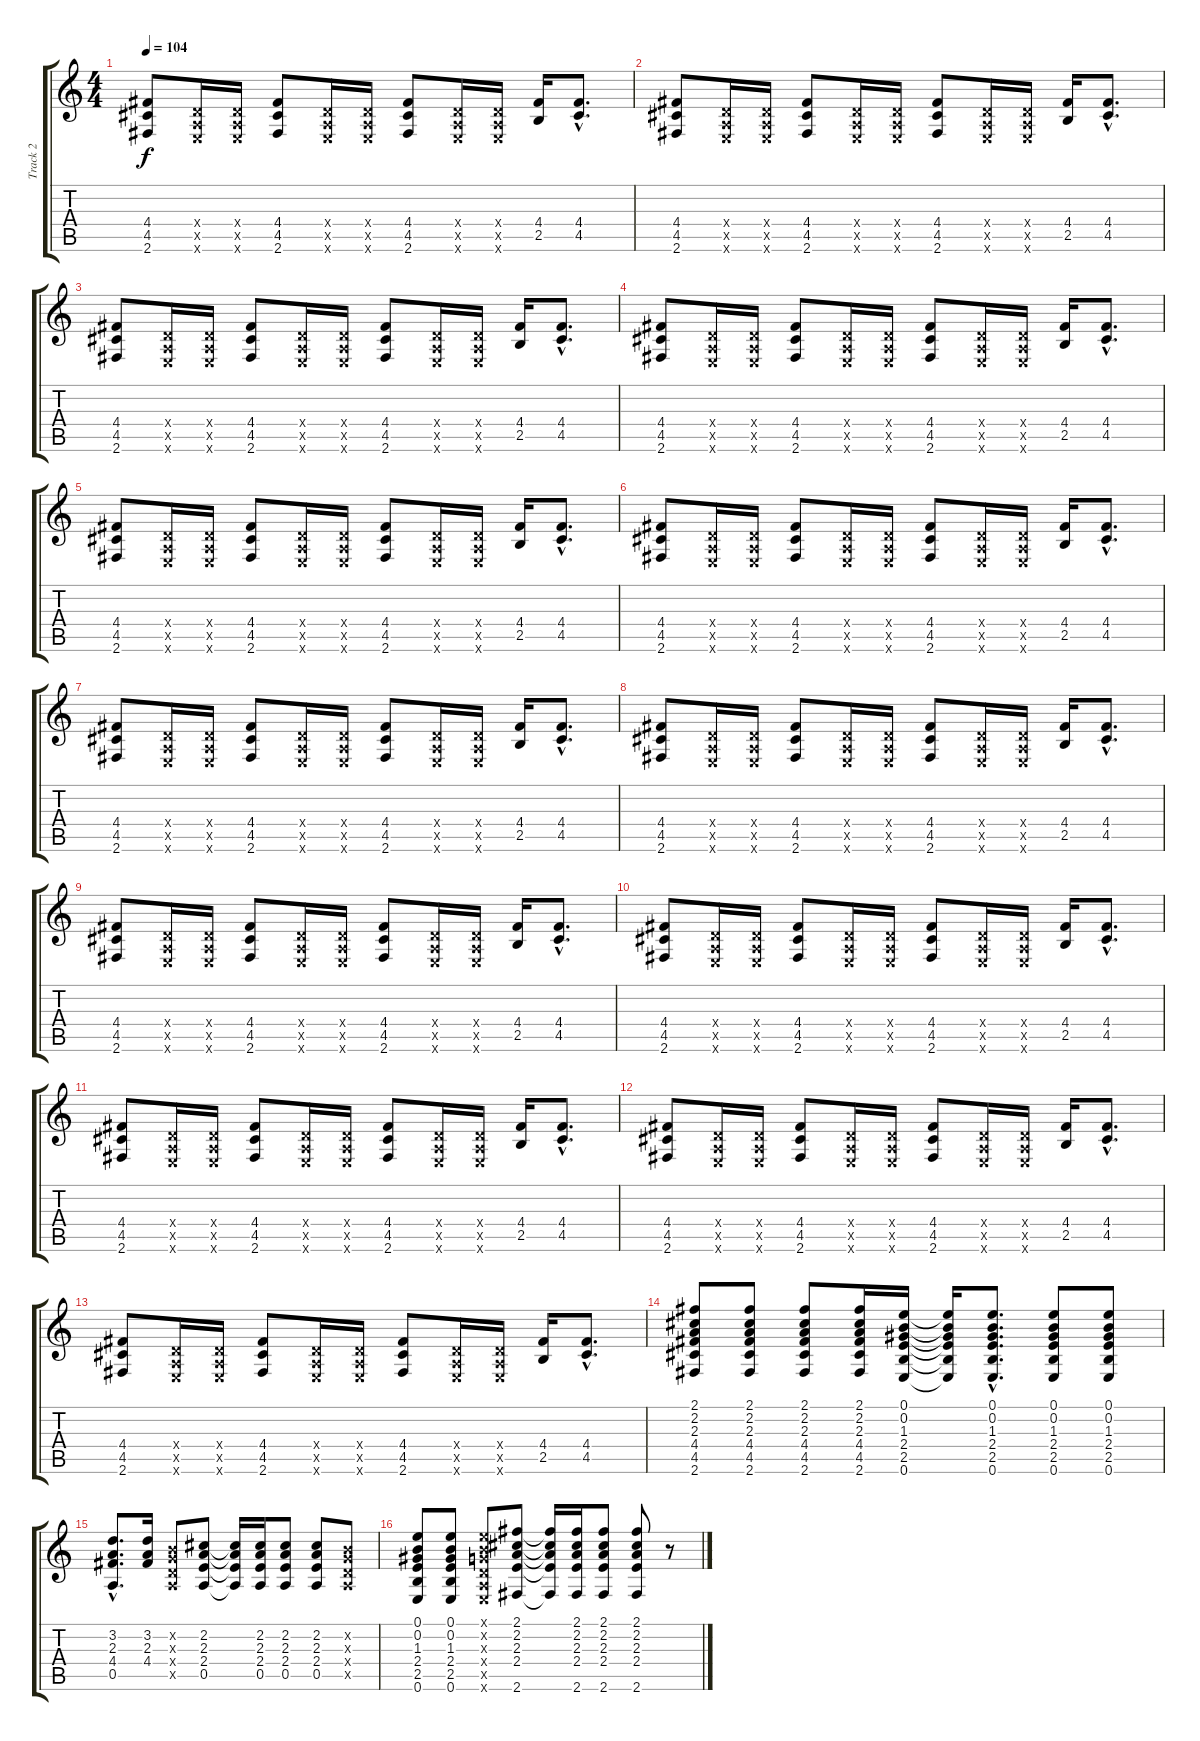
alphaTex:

\track ("Track 2" "Track 2") {instrument acousticguitarsteel}
\staff {score tabs}
\tuning (E4 B3 G3 D3 A2 E2) {hide}
\ts (4 4)
\tempo 104
\clef g2
\ks c
(4.4 4.5 2.6).8{dy f} (0.4{x} 0.5{x} 0.6{x}).16 (0.4{x} 0.5{x} 0.6{x}).16 (4.4 4.5 2.6).8 (0.4{x} 0.5{x} 0.6{x}).16 (0.4{x} 0.5{x} 0.6{x}).16 (4.4 4.5 2.6).8 (0.4{x} 0.5{x} 0.6{x}).16 (0.4{x} 0.5{x} 0.6{x}).16 (4.4 2.5).16 (4.4{hac} 4.5{hac}).8{d} |
(4.4 4.5 2.6).8 (0.4{x} 0.5{x} 0.6{x}).16 (0.4{x} 0.5{x} 0.6{x}).16 (4.4 4.5 2.6).8 (0.4{x} 0.5{x} 0.6{x}).16 (0.4{x} 0.5{x} 0.6{x}).16 (4.4 4.5 2.6).8 (0.4{x} 0.5{x} 0.6{x}).16 (0.4{x} 0.5{x} 0.6{x}).16 (4.4 2.5).16 (4.4{hac} 4.5{hac}).8{d} |
(4.4 4.5 2.6).8 (0.4{x} 0.5{x} 0.6{x}).16 (0.4{x} 0.5{x} 0.6{x}).16 (4.4 4.5 2.6).8 (0.4{x} 0.5{x} 0.6{x}).16 (0.4{x} 0.5{x} 0.6{x}).16 (4.4 4.5 2.6).8 (0.4{x} 0.5{x} 0.6{x}).16 (0.4{x} 0.5{x} 0.6{x}).16 (4.4 2.5).16 (4.4{hac} 4.5{hac}).8{d} |
(4.4 4.5 2.6).8 (0.4{x} 0.5{x} 0.6{x}).16 (0.4{x} 0.5{x} 0.6{x}).16 (4.4 4.5 2.6).8 (0.4{x} 0.5{x} 0.6{x}).16 (0.4{x} 0.5{x} 0.6{x}).16 (4.4 4.5 2.6).8 (0.4{x} 0.5{x} 0.6{x}).16 (0.4{x} 0.5{x} 0.6{x}).16 (4.4 2.5).16 (4.4{hac} 4.5{hac}).8{d} |
(4.4 4.5 2.6).8 (0.4{x} 0.5{x} 0.6{x}).16 (0.4{x} 0.5{x} 0.6{x}).16 (4.4 4.5 2.6).8 (0.4{x} 0.5{x} 0.6{x}).16 (0.4{x} 0.5{x} 0.6{x}).16 (4.4 4.5 2.6).8 (0.4{x} 0.5{x} 0.6{x}).16 (0.4{x} 0.5{x} 0.6{x}).16 (4.4 2.5).16 (4.4{hac} 4.5{hac}).8{d} |
(4.4 4.5 2.6).8 (0.4{x} 0.5{x} 0.6{x}).16 (0.4{x} 0.5{x} 0.6{x}).16 (4.4 4.5 2.6).8 (0.4{x} 0.5{x} 0.6{x}).16 (0.4{x} 0.5{x} 0.6{x}).16 (4.4 4.5 2.6).8 (0.4{x} 0.5{x} 0.6{x}).16 (0.4{x} 0.5{x} 0.6{x}).16 (4.4 2.5).16 (4.4{hac} 4.5{hac}).8{d} |
(4.4 4.5 2.6).8 (0.4{x} 0.5{x} 0.6{x}).16 (0.4{x} 0.5{x} 0.6{x}).16 (4.4 4.5 2.6).8 (0.4{x} 0.5{x} 0.6{x}).16 (0.4{x} 0.5{x} 0.6{x}).16 (4.4 4.5 2.6).8 (0.4{x} 0.5{x} 0.6{x}).16 (0.4{x} 0.5{x} 0.6{x}).16 (4.4 2.5).16 (4.4{hac} 4.5{hac}).8{d} |
(4.4 4.5 2.6).8 (0.4{x} 0.5{x} 0.6{x}).16 (0.4{x} 0.5{x} 0.6{x}).16 (4.4 4.5 2.6).8 (0.4{x} 0.5{x} 0.6{x}).16 (0.4{x} 0.5{x} 0.6{x}).16 (4.4 4.5 2.6).8 (0.4{x} 0.5{x} 0.6{x}).16 (0.4{x} 0.5{x} 0.6{x}).16 (4.4 2.5).16 (4.4{hac} 4.5{hac}).8{d} |
(4.4 4.5 2.6).8 (0.4{x} 0.5{x} 0.6{x}).16 (0.4{x} 0.5{x} 0.6{x}).16 (4.4 4.5 2.6).8 (0.4{x} 0.5{x} 0.6{x}).16 (0.4{x} 0.5{x} 0.6{x}).16 (4.4 4.5 2.6).8 (0.4{x} 0.5{x} 0.6{x}).16 (0.4{x} 0.5{x} 0.6{x}).16 (4.4 2.5).16 (4.4{hac} 4.5{hac}).8{d} |
(4.4 4.5 2.6).8 (0.4{x} 0.5{x} 0.6{x}).16 (0.4{x} 0.5{x} 0.6{x}).16 (4.4 4.5 2.6).8 (0.4{x} 0.5{x} 0.6{x}).16 (0.4{x} 0.5{x} 0.6{x}).16 (4.4 4.5 2.6).8 (0.4{x} 0.5{x} 0.6{x}).16 (0.4{x} 0.5{x} 0.6{x}).16 (4.4 2.5).16 (4.4{hac} 4.5{hac}).8{d} |
(4.4 4.5 2.6).8 (0.4{x} 0.5{x} 0.6{x}).16 (0.4{x} 0.5{x} 0.6{x}).16 (4.4 4.5 2.6).8 (0.4{x} 0.5{x} 0.6{x}).16 (0.4{x} 0.5{x} 0.6{x}).16 (4.4 4.5 2.6).8 (0.4{x} 0.5{x} 0.6{x}).16 (0.4{x} 0.5{x} 0.6{x}).16 (4.4 2.5).16 (4.4{hac} 4.5{hac}).8{d} |
(4.4 4.5 2.6).8 (0.4{x} 0.5{x} 0.6{x}).16 (0.4{x} 0.5{x} 0.6{x}).16 (4.4 4.5 2.6).8 (0.4{x} 0.5{x} 0.6{x}).16 (0.4{x} 0.5{x} 0.6{x}).16 (4.4 4.5 2.6).8 (0.4{x} 0.5{x} 0.6{x}).16 (0.4{x} 0.5{x} 0.6{x}).16 (4.4 2.5).16 (4.4{hac} 4.5{hac}).8{d} |
(4.4 4.5 2.6).8 (0.4{x} 0.5{x} 0.6{x}).16 (0.4{x} 0.5{x} 0.6{x}).16 (4.4 4.5 2.6).8 (0.4{x} 0.5{x} 0.6{x}).16 (0.4{x} 0.5{x} 0.6{x}).16 (4.4 4.5 2.6).8 (0.4{x} 0.5{x} 0.6{x}).16 (0.4{x} 0.5{x} 0.6{x}).16 (4.4 2.5).16 (4.4{hac} 4.5{hac}).8{d} |
(2.1 2.2 2.3 4.4 4.5 2.6).8 (2.1 2.2 2.3 4.4 4.5 2.6).8 (2.1 2.2 2.3 4.4 4.5 2.6).8 (2.1 2.2 2.3 4.4 4.5 2.6).16 (0.1 0.2 1.3 2.4 2.5 0.6).16 (0.1{t} 0.2{t} 1.3{t} 2.4{t} 2.5{t} 0.6{t}).16 (0.1{hac} 0.2{hac} 1.3{hac} 2.4{hac} 2.5{hac} 0.6{hac}).8{d} (0.1 0.2 1.3 2.4 2.5 0.6).8 (0.1 0.2 1.3 2.4 2.5 0.6).8 |
(3.2{hac} 2.3{hac} 4.4{hac} 0.5{hac}).8{d} (3.2 2.3 4.4).16 (0.2{x} 0.3{x} 0.4{x} 0.5{x}).8 (2.2 2.3 2.4 0.5).8 (2.2{t} 2.3{t} 2.4{t} 0.5{t}).16 (2.2 2.3 2.4 0.5).16 (2.2 2.3 2.4 0.5).8 (2.2 2.3 2.4 0.5).8 (0.2{x} 0.3{x} 0.4{x} 0.5{x}).8 |
(0.1 0.2 1.3 2.4 2.5 0.6).8 (0.1 0.2 1.3 2.4 2.5 0.6).8 (0.1{x} 0.2{x} 0.3{x} 0.4{x} 0.5{x} 0.6{x}).8 (2.1 2.2 2.3 2.4 2.6).8 (2.1{t} 2.2{t} 2.3{t} 2.4{t} 2.6{t}).16 (2.1 2.2 2.3 2.4 2.6).16 (2.1 2.2 2.3 2.4 2.6).8 (2.1 2.2 2.3 2.4 2.6).8 r.8
